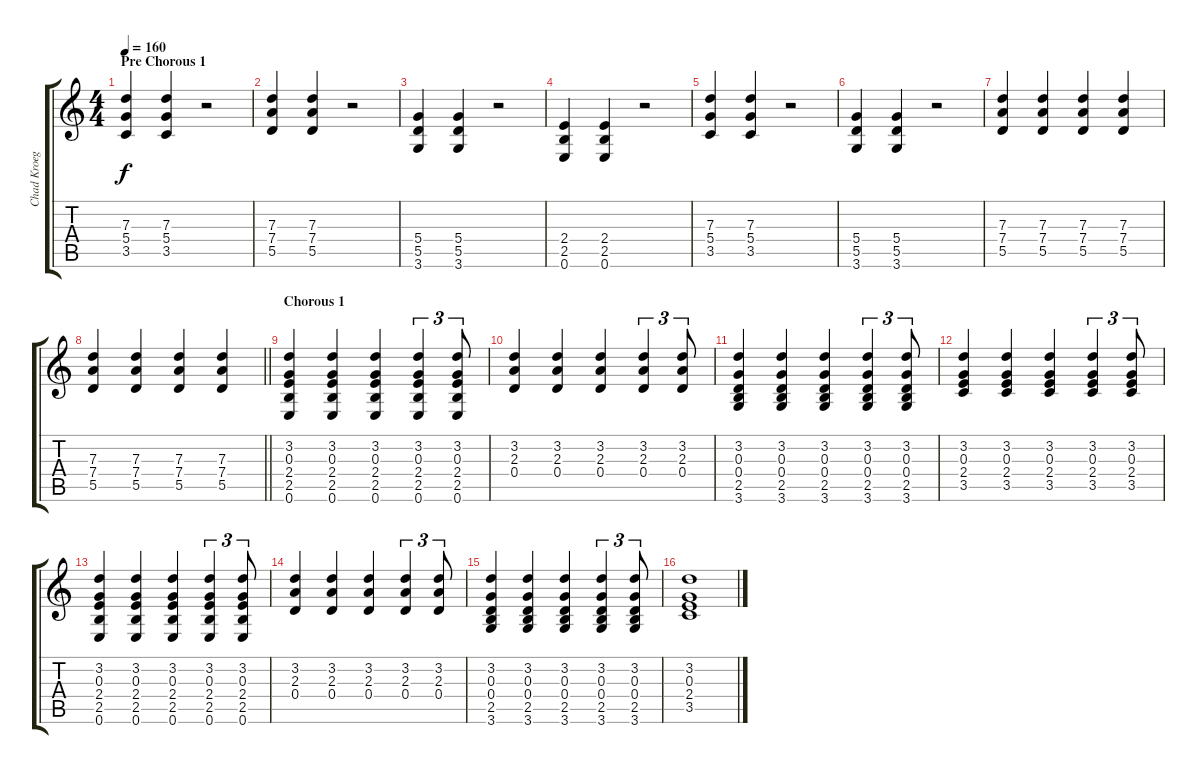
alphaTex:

\track ("Chad Kroeger" "Chad Kroeg") {instrument acousticguitarsteel}
\staff {score tabs}
\tuning (E4 B3 G3 D3 A2 E2) {hide}
\ts (4 4)
\section ("" "Pre Chorous 1")
\tempo 160
\clef g2
\ks c
(7.3 5.4 3.5).4{dy f} (7.3 5.4 3.5).4 r.2 |
(7.3 7.4 5.5).4 (7.3 7.4 5.5).4 r.2 |
(5.4 5.5 3.6).4 (5.4 5.5 3.6).4 r.2 |
(2.4 2.5 0.6).4 (2.4 2.5 0.6).4 r.2 |
(7.3 5.4 3.5).4 (7.3 5.4 3.5).4 r.2 |
(5.4 5.5 3.6).4 (5.4 5.5 3.6).4 r.2 |
(7.3 7.4 5.5).4 (7.3 7.4 5.5).4 (7.3 7.4 5.5).4 (7.3 7.4 5.5).4 |
\barLineRight lightlight
(7.3 7.4 5.5).4 (7.3 7.4 5.5).4 (7.3 7.4 5.5).4 (7.3 7.4 5.5).4 |
\section ("" "Chorous 1")
(3.2 0.3 2.4 2.5 0.6).4 (3.2 0.3 2.4 2.5 0.6).4 (3.2 0.3 2.4 2.5 0.6).4 (3.2 0.3 2.4 2.5 0.6).4{tu (3 2)} (3.2 0.3 2.4 2.5 0.6).8{tu (3 2)} |
(3.2 2.3 0.4).4 (3.2 2.3 0.4).4 (3.2 2.3 0.4).4 (3.2 2.3 0.4).4{tu (3 2)} (3.2 2.3 0.4).8{tu (3 2)} |
(3.2 0.3 0.4 2.5 3.6).4 (3.2 0.3 0.4 2.5 3.6).4 (3.2 0.3 0.4 2.5 3.6).4 (3.2 0.3 0.4 2.5 3.6).4{tu (3 2)} (3.2 0.3 0.4 2.5 3.6).8{tu (3 2)} |
(3.2 0.3 2.4 3.5).4 (3.2 0.3 2.4 3.5).4 (3.2 0.3 2.4 3.5).4 (3.2 0.3 2.4 3.5).4{tu (3 2)} (3.2 0.3 2.4 3.5).8{tu (3 2)} |
(3.2 0.3 2.4 2.5 0.6).4 (3.2 0.3 2.4 2.5 0.6).4 (3.2 0.3 2.4 2.5 0.6).4 (3.2 0.3 2.4 2.5 0.6).4{tu (3 2)} (3.2 0.3 2.4 2.5 0.6).8{tu (3 2)} |
(3.2 2.3 0.4).4 (3.2 2.3 0.4).4 (3.2 2.3 0.4).4 (3.2 2.3 0.4).4{tu (3 2)} (3.2 2.3 0.4).8{tu (3 2)} |
(3.2 0.3 0.4 2.5 3.6).4 (3.2 0.3 0.4 2.5 3.6).4 (3.2 0.3 0.4 2.5 3.6).4 (3.2 0.3 0.4 2.5 3.6).4{tu (3 2)} (3.2 0.3 0.4 2.5 3.6).8{tu (3 2)} |
(3.2 0.3 2.4 3.5).1
